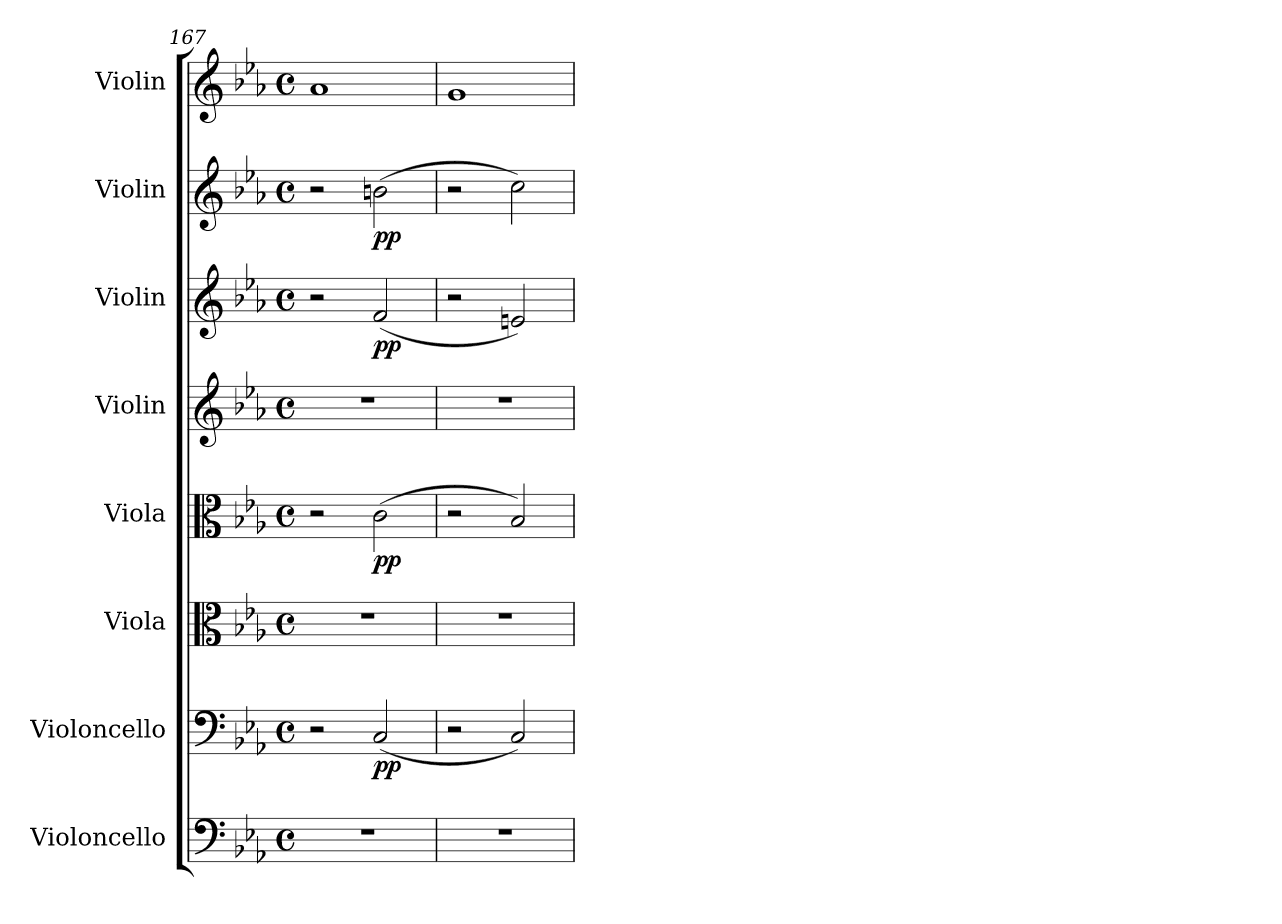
**kern	**kern	**dynam	**kern	**kern	**dynam	**kern	**kern	**dynam	**kern	**dynam	**kern
*part8	*part7	*part7	*part6	*part5	*part5	*part4	*part3	*part3	*part2	*part2	*part1
*staff8	*staff7	*staff7	*staff6	*staff5	*staff5	*staff4	*staff3	*staff3	*staff2	*staff2	*staff1
*I"Violoncello	*I"Violoncello	*	*I"Viola	*I"Viola	*	*I"Violin	*I"Violin	*	*I"Violin	*	*I"Violin
*I'Vc.	*I'Vc.	*	*I'Vla.	*I'Vla.	*	*I'Vln.	*I'Vln.	*	*I'Vln.	*	*I'Vln.
*clefF4	*clefF4	*	*clefC3	*clefC3	*	*clefG2	*clefG2	*	*clefG2	*	*clefG2
*k[b-e-a-]	*k[b-e-a-]	*	*k[b-e-a-]	*k[b-e-a-]	*	*k[b-e-a-]	*k[b-e-a-]	*	*k[b-e-a-]	*	*k[b-e-a-]
*M4/4	*M4/4	*	*M4/4	*M4/4	*	*M4/4	*M4/4	*	*M4/4	*	*M4/4
*met(c)	*met(c)	*	*met(c)	*met(c)	*	*met(c)	*met(c)	*	*met(c)	*	*met(c)
=167	=167	=167	=167	=167	=167	=167	=167	=167	=167	=167	=167
1r	2r	.	1r	2r	.	1r	2r	.	2r	.	1a-
!	!	!LO:DY:b	!	!	!LO:DY:b	!	!	!LO:DY:b	!	!LO:DY:b	!
.	(<2C/	pp	.	(>2c\	pp	.	(<2f/	pp	(>2bn\	pp	.
=168	=168	=168	=168	=168	=168	=168	=168	=168	=168	=168	=168
1r	2r	.	1r	2r	.	1r	2r	.	2r	.	1g
.	2C/)	.	.	2B-/)	.	.	2en/)	.	2cc\)	.	.
=	=	=	=	=	=	=	=	=	=	=	=
*-	*-	*-	*-	*-	*-	*-	*-	*-	*-	*-	*-
